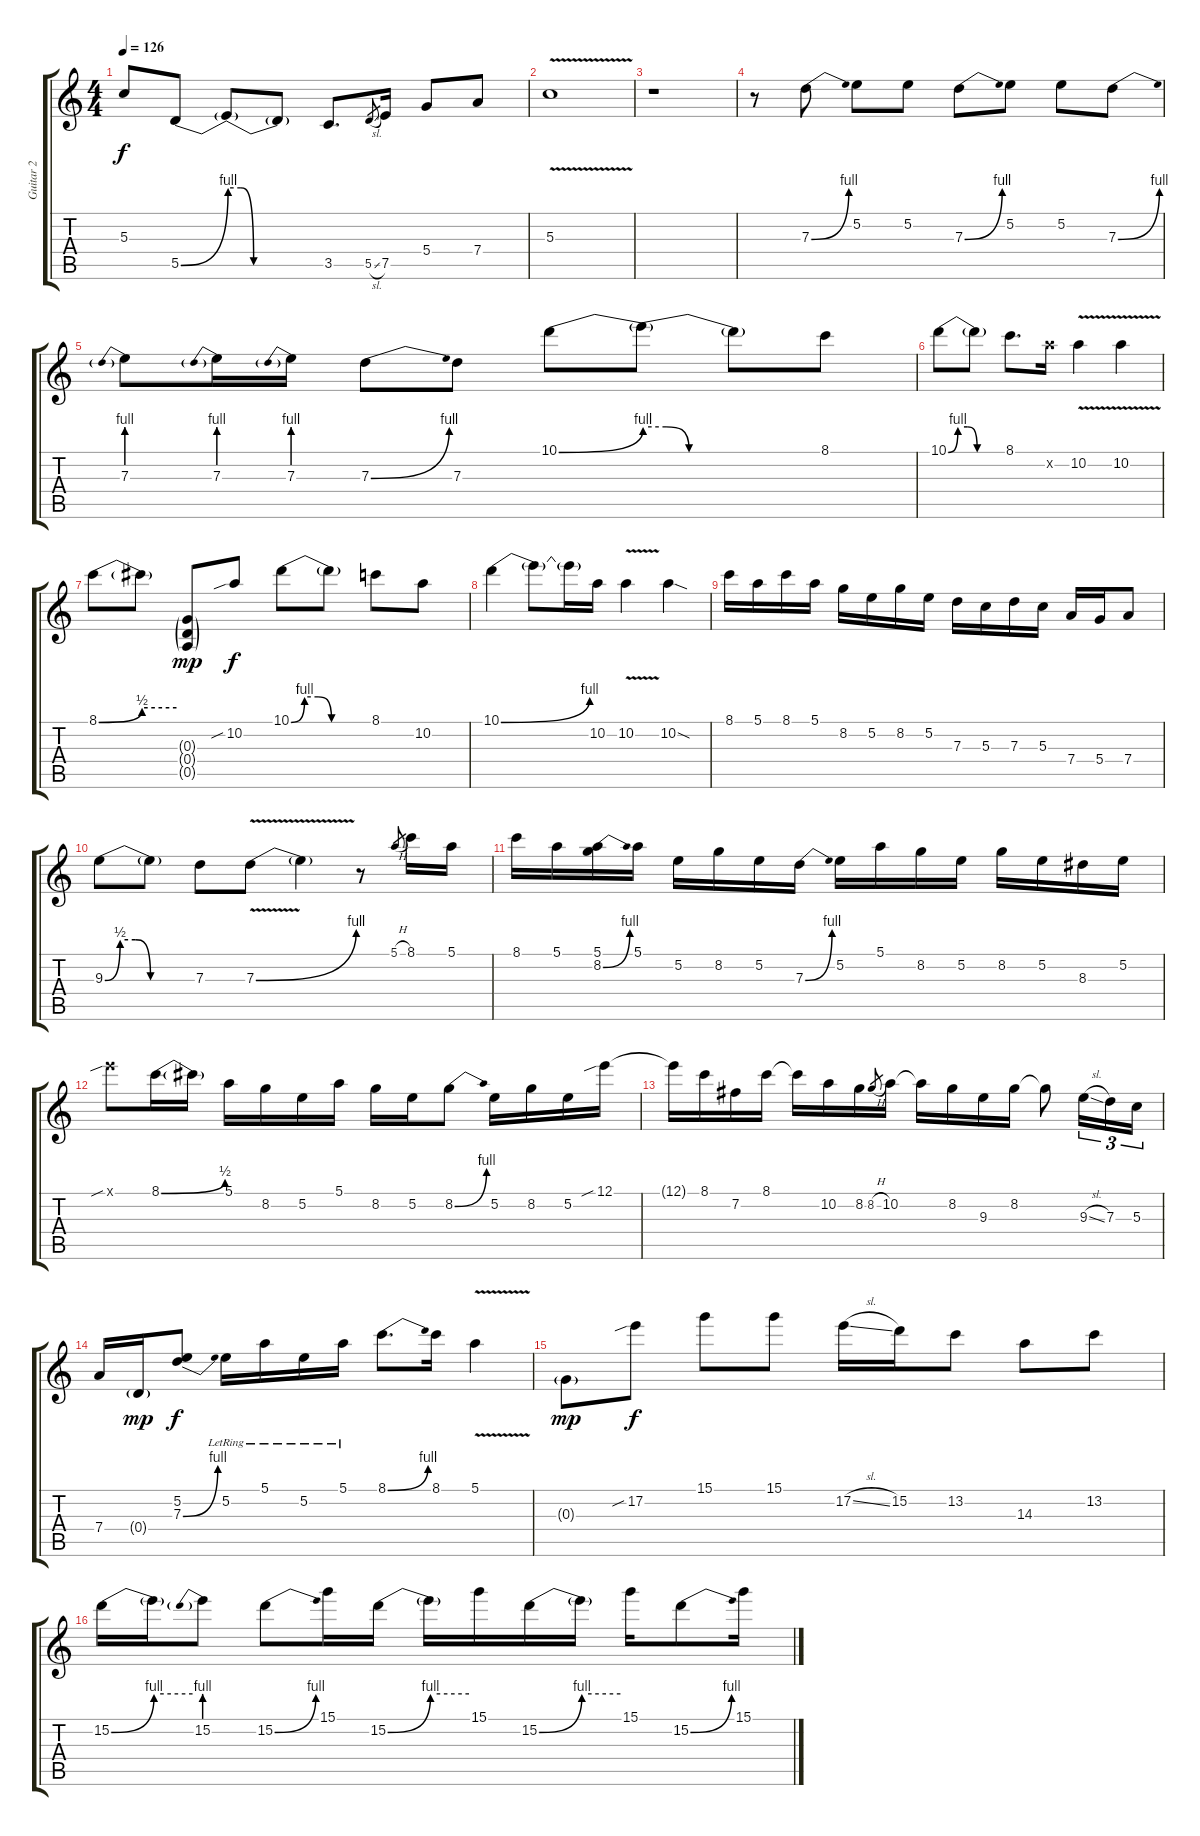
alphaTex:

\track ("Guitar 2" "Guitar 2") {instrument distortionguitar}
\staff {score tabs}
\tuning (E4 B3 G3 D3 A2 E2) {hide}
\ts (4 4)
\tempo 126
\clef g2
\ks c
5.3.8{dy f} 5.5{be (bend 0 0 60 4)}.8 5.5{be (custom 0 4 15 4 30 0 60 0) t}.8 5.5{be (hold 0 0 60 0) t}.8 3.5.8{d} 5.5{sl}.8{gr} 7.5.16 5.4.8 7.4.8 |
5.3{v}.1 |
r.1 |
r.8 7.3{be (bend 0 0 60 4)}.8 5.2.8 5.2.8 7.3{be (bend 0 0 60 4)}.8 5.2.8 5.2.8 7.3{be (bend 0 0 60 4)}.8 |
7.3{be (prebend 0 4 60 4)}.8 7.3{be (prebend 0 4 60 4)}.16 7.3{be (prebend 0 4 60 4)}.16 7.3{be (bend 0 0 60 4)}.8 7.3.8 10.1{be (bend 0 0 60 4)}.8 10.1{be (custom 0 4 15 4 30 0 60 0) t}.8 10.1{be (hold 0 0 60 0) t}.8 8.1.8 |
10.1{be (custom 0 0 10 4 20 4 30 0 60 0)}.8 10.1{t}.8 8.1.8{d} 10.2{x}.16 10.2{v}.4 10.2{v}.4 |
8.1{be (bend 0 0 60 2)}.8 8.1{be (hold 0 2 60 2) t}.8 (0.3{g} 0.4{g} 0.5{g}).8{dy mp} 10.2{sib}.8{dy f} 10.1{be (custom 0 0 10 4 20 4 30 0 60 0)}.8 10.1{t}.8 8.1.8 10.2.8 |
10.1{be (bend 0 0 60 4)}.4 10.1{t}.8 10.1{t}.16 10.2.16 10.2{v}.4 10.2{sod}.4 |
8.1.16 5.1.16 8.1.16 5.1.16 8.2.16 5.2.16 8.2.16 5.2.16 7.3.16 5.3.16 7.3.16 5.3.16 7.4.16 5.4.16 7.4.8 |
9.3{be (custom 0 0 10 2 20 2 30 0 60 0)}.8 9.3{t}.8 7.3.8 7.3{be (bend 0 0 60 4) v}.8 7.3{t}.4 r.8 5.1{h}.8{gr} 8.1.16 5.1.16 |
8.1.16 5.1.16 (5.1 8.2{be (bend 0 0 60 4)}).16 5.1.16 5.2.16 8.2.16 5.2.16 7.3{be (bend 0 0 60 4)}.16 5.2.16 5.1.16 8.2.16 5.2.16 8.2.16 5.2.16 8.3.16 5.2.16 |
12.1{sib x}.8 8.1{be (bend 0 0 60 2)}.16 8.1{t}.16 5.1.16 8.2.16 5.2.16 5.1.16 8.2.16 5.2.16 8.2{be (bend 0 0 60 4)}.8 5.2.16 8.2.16 5.2.16 12.1{sib}.16 |
12.1{t}.16 8.1.16 7.2.16 8.1.16 8.1{t}.16 10.2.16 8.2.16 8.2{h}.8{gr} 10.2.16 10.2{t}.16 8.2.16 9.3.16 8.2.16 8.2{t}.8 9.3{sl}.16{tu (3 2)} 7.3.16{tu (3 2)} 5.3.16{tu (3 2)} |
7.4.16 0.4{g}.16{dy mp} (5.2 7.3{be (bend 0 0 60 4)}).8{dy f} 5.2{lr}.16 5.1{lr}.16 5.2{lr}.16 5.1{lr}.16 8.1{be (bend 0 0 60 4)}.8{d} 8.1.16 5.1{v}.4 |
0.3{g}.8{dy mp} 17.2{sib}.8{dy f} 15.1.8 15.1.8 17.2{sl}.16 15.2.16 13.2.8 14.3.8 13.2.8 |
15.2{be (bend 0 0 60 4)}.16 15.2{be (hold 0 4 60 4) t}.16 15.2{be (prebend 0 4 60 4)}.8 15.2{be (bend 0 0 60 4)}.8 15.1.16 15.2{be (bend 0 0 60 4)}.16 15.2{be (hold 0 4 60 4) t}.16 15.1.16 15.2{be (bend 0 0 60 4)}.16 15.2{be (hold 0 4 60 4) t}.16 15.1.16 15.2{be (bend 0 0 60 4)}.8 15.1.16
